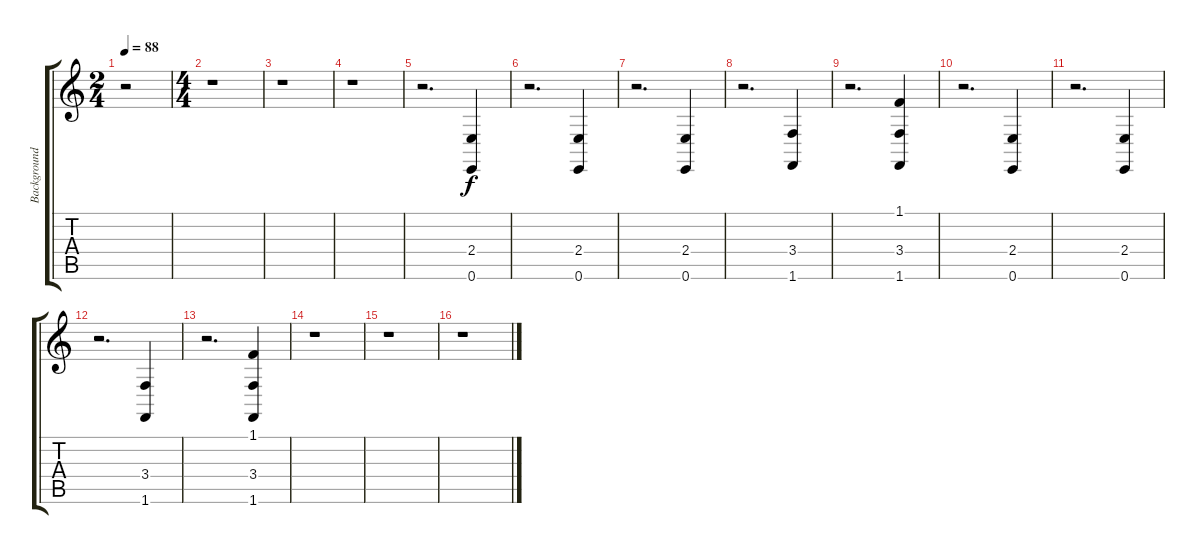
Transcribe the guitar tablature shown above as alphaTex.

\track ("Background" "Background") {instrument applause}
\staff {score tabs}
\tuning (E4 B3 G3 D3 A2 E2) {hide}
\ts (2 4)
\tempo 88
\clef g2
\ks c
r.2{dy f instrument applause} |
\ts (4 4)
r.1 |
r.1 |
r.1 |
r.2{d} (2.4 0.6).4 |
r.2{d} (2.4 0.6).4 |
r.2{d} (2.4 0.6).4 |
r.2{d} (3.4 1.6).4 |
r.2{d} (1.1 3.4 1.6).4 |
r.2{d} (2.4 0.6).4 |
r.2{d} (2.4 0.6).4 |
r.2{d} (3.4 1.6).4 |
r.2{d} (1.1 3.4 1.6).4 |
r.1 |
r.1 |
r.1
